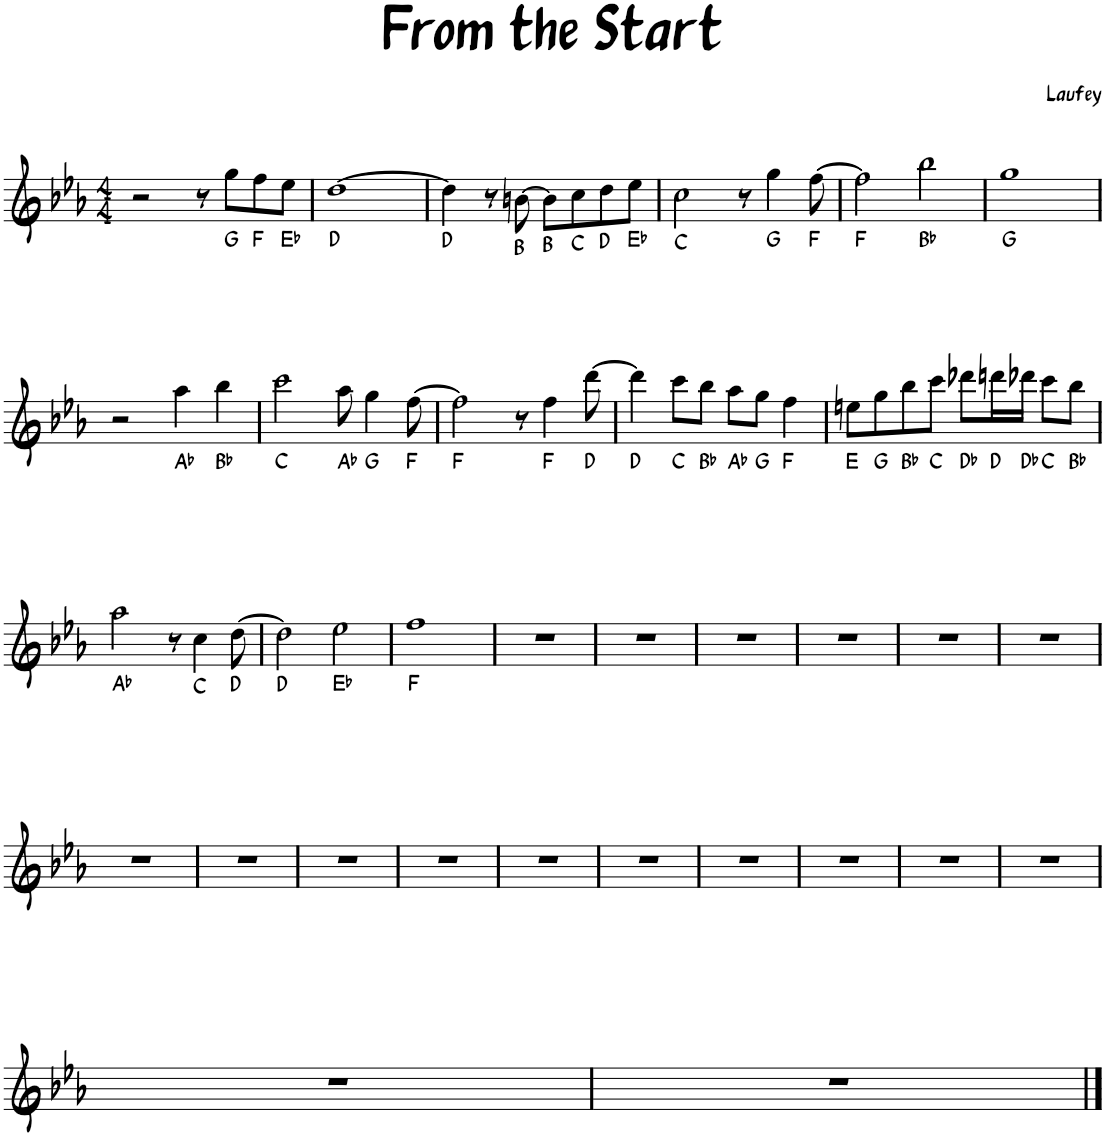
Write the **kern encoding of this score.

**kern
*part1
*staff1
*I"Tenor Saxophone
*I'T. Sax.
*clefG2
*Trd8c14
*k[b-e-a-]
*M4/4
=1
2r
8r
!LO:TX:b:t=G
8gg\L
!LO:TX:b:t=F
8ff\
!LO:TX:b:t=E♭
8ee-\J
=2
!LO:TX:b:t=D
[1dd
=3
!LO:TX:b:t=D
4dd\]
8r
!LO:TX:b:t=B
[8bn\
!LO:TX:b:t=B
8b\L]
!LO:TX:b:t=C
8cc\
!LO:TX:b:t=D
8dd\
!LO:TX:b:t=E♭
8ee-\J
=4
!LO:TX:b:t=C
2cc\
8r
!LO:TX:b:t=G
4gg\
!LO:TX:b:t=F
[8ff\
=5
!LO:TX:b:t=F
2ff\]
!LO:TX:b:t=B♭
2bb-\
=6
!LO:TX:b:t=G
1gg
!!LO:LB:g=z
=7
2r
!LO:TX:b:t=A♭
4aa-\
!LO:TX:b:t=B♭
4bb-\
=8
!LO:TX:b:t=C
2ccc\
!LO:TX:b:t=A♭
8aa-\
!LO:TX:b:t=G
4gg\
!LO:TX:b:t=F
[8ff\
=9
!LO:TX:b:t=F
2ff\]
8r
!LO:TX:b:t=F
4ff\
!LO:TX:b:t=D
[8ddd\
=10
!LO:TX:b:t=D
4ddd\]
!LO:TX:b:t=C
8ccc\L
!LO:TX:b:t=B♭
8bb-\J
!LO:TX:b:t=A♭
8aa-\L
!LO:TX:b:t=G
8gg\J
!LO:TX:b:t=F
4ff\
=11
!LO:TX:b:t=E
8een\L
!LO:TX:b:t=G
8gg\
!LO:TX:b:t=B♭
8bb-\
!LO:TX:b:t=C
8ccc\J
!LO:TX:b:t=D♭
8ddd-X\L
!LO:TX:b:t=D
16dddn\L
!LO:TX:b:t=D♭
16ddd-X\JJ
!LO:TX:b:t=C
8ccc\L
!LO:TX:b:t=B♭
8bb-\J
!!LO:LB:g=z
=12
!LO:TX:b:t=A♭
2aa-\
8r
!LO:TX:b:t=C
4cc\
!LO:TX:b:t=D
[8dd\
=13
!LO:TX:b:t=D
2dd\]
!LO:TX:b:t=E♭
2ee-\
=14
!LO:TX:b:t=F
1ff
=15
1r
=16
1r
=17
1r
=18
1r
=19
1r
=20
1r
!!LO:LB:g=z
=21
1r
=22
1r
=23
1r
=24
1r
=25
1r
=26
1r
=27
1r
=28
1r
=29
1r
=30
1r
!!LO:LB:g=z
=31
1r
=32
1r
==
*-
